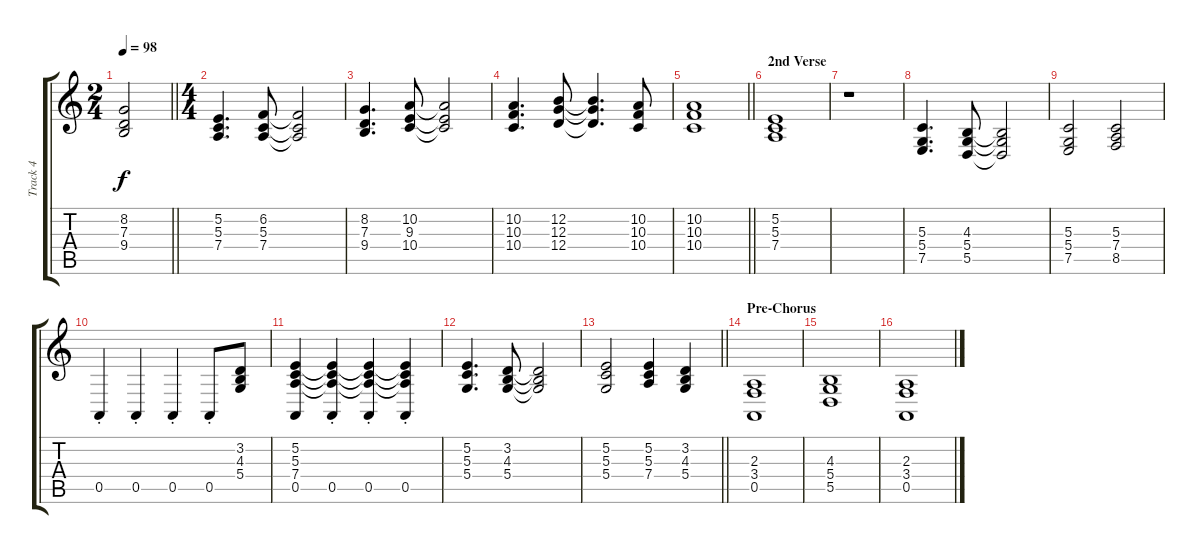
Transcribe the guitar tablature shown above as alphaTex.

\track ("Track 4" "Track 4") {instrument lead3calliope}
\staff {score tabs}
\tuning (E4 B3 G3 D3 A2 E2) {hide}
\ts (2 4)
\tempo 98
\clef g2
\barLineRight lightlight
\ks c
(8.2 7.3 9.4).2{dy f} |
\ts (4 4)
(5.2 5.3 7.4).4{d} (6.2 5.3 7.4).8 (6.2{t} 5.3{t} 7.4{t}).2 |
(8.2 7.3 9.4).4{d} (10.2 9.3 10.4).8 (10.2{t} 9.3{t} 10.4{t}).2 |
(10.2 10.3 10.4).4{d} (12.2 12.3 12.4).8 (12.2{t} 12.3{t} 12.4{t}).4{d} (10.2 10.3 10.4).8 |
\barLineRight lightlight
(10.2 10.3 10.4).1 |
\section ("" "2nd Verse")
(5.2 5.3 7.4).1 |
r.1 |
(5.3 5.4 7.5).4{d} (4.3 5.4 5.5).8 (4.3{t} 5.4{t} 5.5{t}).2 |
(5.3 5.4 7.5).2 (5.3 7.4 8.5).2 |
0.5{st}.4 0.5{st}.4 0.5{st}.4 0.5{st}.8 (3.2 4.3 5.4).8 |
(5.2 5.3 7.4 0.5).4 (5.2{t} 5.3{t} 7.4{t} 0.5{st}).4 (5.2{t} 5.3{t} 7.4{t} 0.5{st}).4 (5.2{t} 5.3{t} 7.4{t} 0.5{st}).4 |
(5.2 5.3 5.4).4{d} (3.2 4.3 5.4).8 (3.2{t} 4.3{t} 5.4{t}).2 |
\barLineRight lightlight
(5.2 5.3 5.4).2 (5.2 5.3 7.4).4 (3.2 4.3 5.4).4 |
\section ("" "Pre-Chorus")
(2.3 3.4 0.5).1 |
(4.3 5.4 5.5).1 |
(2.3 3.4 0.5).1
